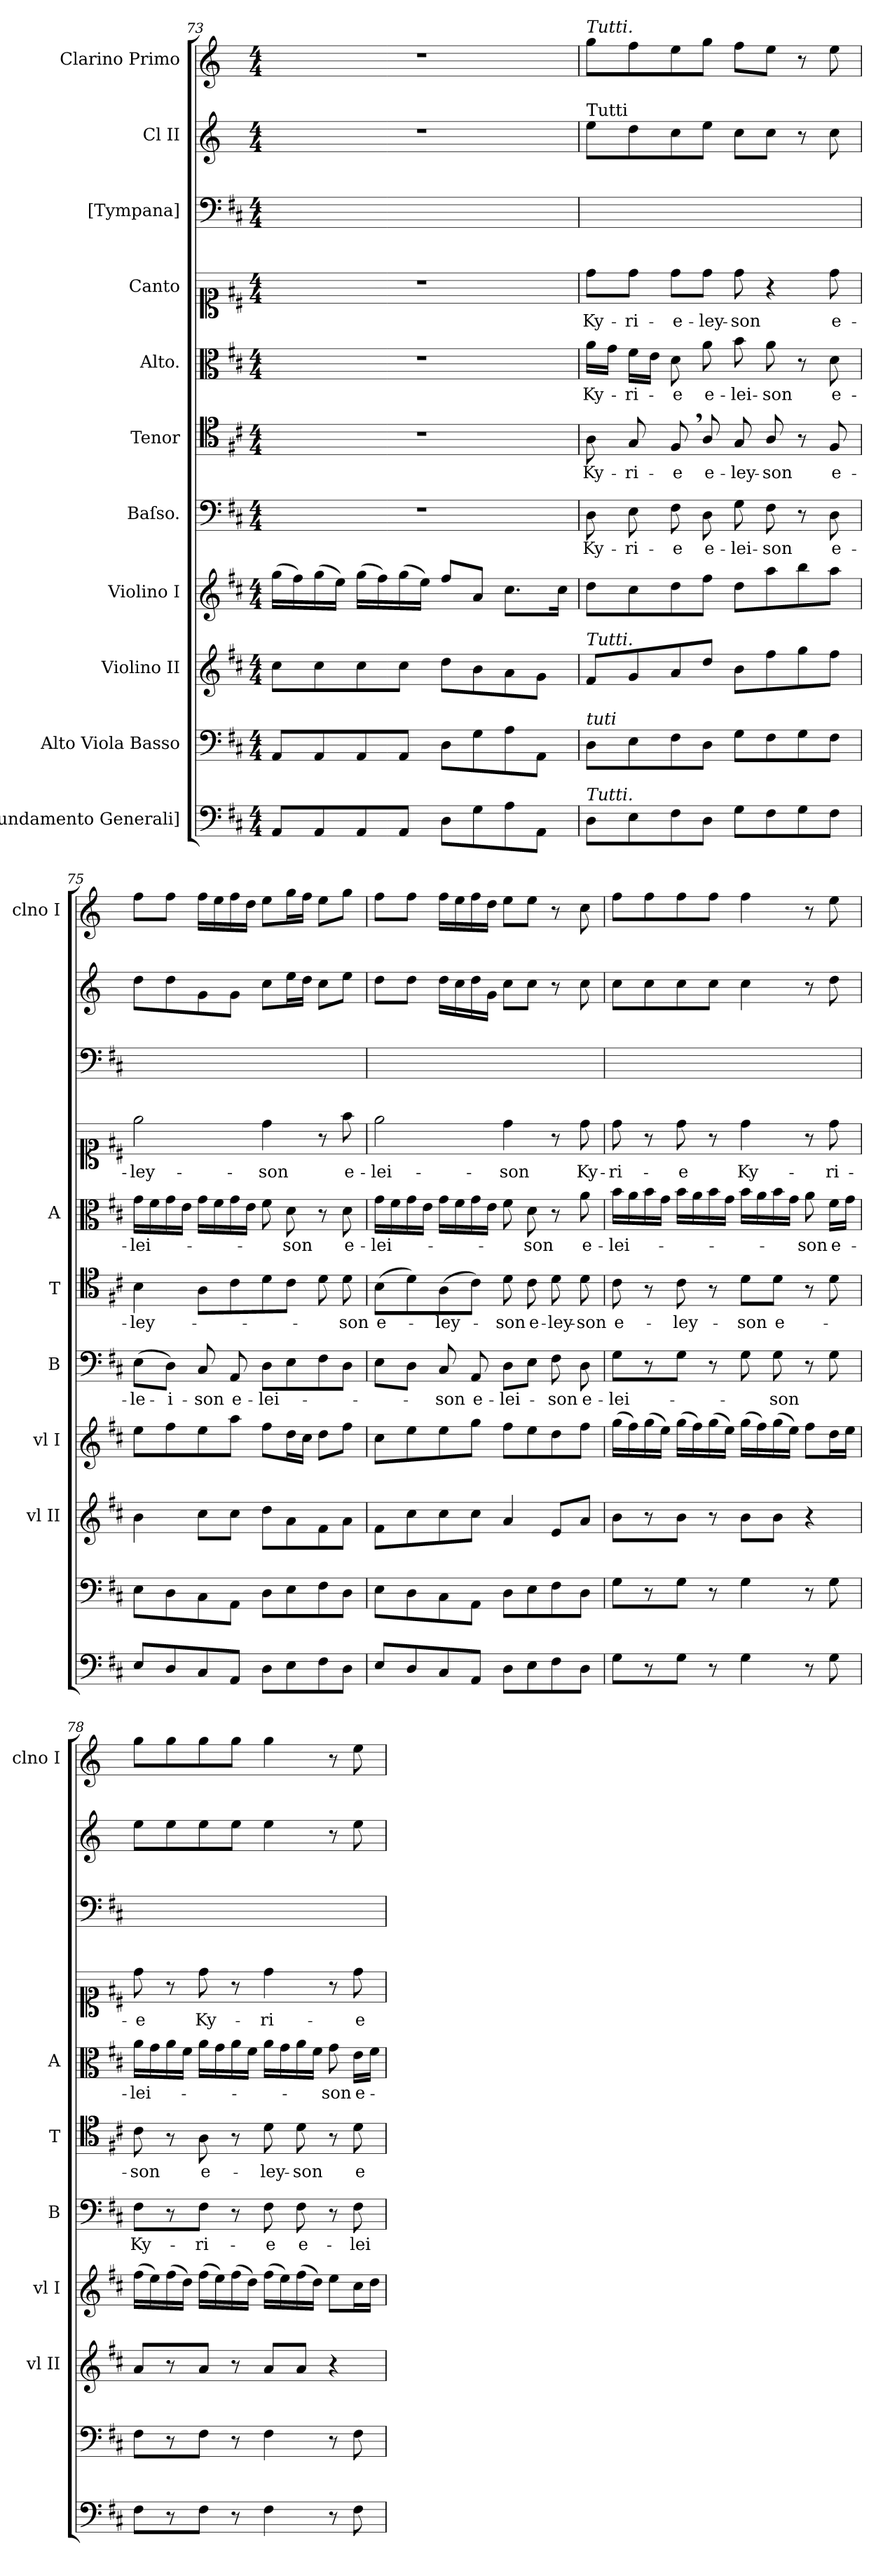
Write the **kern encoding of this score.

**kern	**kern	**kern	**kern	**kern	**text	**kern	**text	**kern	**text	**kern	**text	**kern	**kern	**kern
*part11	*part10	*part9	*part8	*part7	*part7	*part6	*part6	*part5	*part5	*part4	*part4	*part3	*part2	*part1
*staff11	*staff10	*staff9	*staff8	*staff7	*staff7	*staff6	*staff6	*staff5	*staff5	*staff4	*staff4	*staff3	*staff2	*staff1
*I"[Fundamento Generali]	*I"Alto Viola Basso	*I"Violino II	*I"Violino I	*I"Baſso.	*	*I"Tenor	*	*I"Alto.	*	*I"Canto	*	*I"[Tympana]	*I"Cl II	*I"Clarino Primo
*	*	*I'vl II	*I'vl I	*I'B	*	*I'T	*	*I'A	*	*	*	*	*	*I'clno I
*clefF4	*clefF4	*clefG2	*clefG2	*clefF4	*	*clefC4	*	*clefC3	*	*clefC1	*	*clefF4	*clefG2	*clefG2
*	*	*	*	*	*	*	*	*	*	*	*	*	*ITrd-1c-2	*ITrd-1c-2
*k[f#c#]	*k[f#c#]	*k[f#c#]	*k[f#c#]	*k[f#c#]	*	*k[f#c#]	*	*k[f#c#]	*	*k[f#c#]	*	*k[f#c#]	*k[f#c#]	*k[f#c#]
*M4/4	*M4/4	*M4/4	*M4/4	*M4/4	*	*M4/4	*	*M4/4	*	*M4/4	*	*M4/4	*M4/4	*M4/4
=73	=73	=73	=73	=73	=73	=73	=73	=73	=73	=73	=73	=73	=73	=73
8AA/L	8AA/L	8cc#\L	(16gg\LL	1r	.	1r	.	1r	.	1r	.	1ryy	1r	1r
.	.	.	16ff#\)	.	.	.	.	.	.	.	.	.	.	.
8AA/	8AA/	8cc#\	(16gg\	.	.	.	.	.	.	.	.	.	.	.
.	.	.	16ee\JJ)	.	.	.	.	.	.	.	.	.	.	.
8AA/	8AA/	8cc#\	(16gg\LL	.	.	.	.	.	.	.	.	.	.	.
.	.	.	16ff#\)	.	.	.	.	.	.	.	.	.	.	.
8AA/J	8AA/J	8cc#\J	(16gg\	.	.	.	.	.	.	.	.	.	.	.
.	.	.	16ee\JJ)	.	.	.	.	.	.	.	.	.	.	.
8D\L	8D\L	8dd\L	8ff#\L	.	.	.	.	.	.	.	.	.	.	.
8G\	8G\	8b\	8a/J	.	.	.	.	.	.	.	.	.	.	.
8A\	8A\	8a\	8.cc#\L	.	.	.	.	.	.	.	.	.	.	.
8AA/J	8AA/J	8g\J	.	.	.	.	.	.	.	.	.	.	.	.
.	.	.	16cc#\Jk	.	.	.	.	.	.	.	.	.	.	.
=74	=74	=74	=74	=74	=74	=74	=74	=74	=74	=74	=74	=74	=74	=74
!	!	!	!	!	!	!	!	!	!	!	!	!	!	!LO:TX:a:i:t=Tutti.
!	!	!	!	!	!	!	!	!	!	!	!	!	!LO:TX:a:t=Tutti	!
!	!	!LO:TX:a:i:t=Tutti.	!	!	!	!	!	!	!	!	!	!	!	!
!	!LO:TX:a:i:t=tuti	!	!	!	!	!	!	!	!	!	!	!	!	!
!LO:TX:a:i:t=Tutti.	!	!	!	!	!	!	!	!	!	!	!	!	!	!
8D\L	8D\L	8f#/L	8dd\L	8D\	Ky-	8A\	Ky-	16a\LL	Ky-	8dd\L	Ky-	1ryy	8ff#\L	8aa\L
.	.	.	.	.	.	.	.	16g\JJ	.	.	.	.	.	.
8E\	8E\	8g/	8cc#\	8E\	-ri-	8G/	-ri-	16f#\LL	-ri-	8dd\J	-ri-	.	8ee\	8gg\
.	.	.	.	.	.	.	.	16e\JJ	.	.	.	.	.	.
8F#\	8F#\	8a/	8dd\	8F#\	-e	8F#,/	-e	8d\	-e	8dd\L	-e-	.	8dd\	8ff#\
8D\J	8D\J	8dd/J	8ff#\J	8D\	e-	8A/	e-	8a\	e-	8dd\J	-ley-	.	8ff#\J	8aa\J
8G\L	8G\L	8b\L	8dd\L	8G\	-lei-	8G/	-ley-	8b\	-lei-	8dd\	-son	.	8dd\L	8gg\L
8F#\	8F#\	8ff#\	8aa\	8F#\	-son	8A/	-son	8a\	-son	4r	.	.	8dd\J	8ff#\J
8G\	8G\	8gg\	8bb\	8r	.	8r	.	8r	.	.	.	.	8r	8r
8F#\J	8F#\J	8ff#\J	8aa\J	8D\	e-	8F#/	e-	8d\	e-	8dd\	e-	.	8dd\	8ff#\
=75	=75	=75	=75	=75	=75	=75	=75	=75	=75	=75	=75	=75	=75	=75
8E/L	8E\L	4b\	8ee\L	(8E\L	-le-	4B\	-ley-	16g\LL	-lei-	2ee\	-ley-	1ryy	8ee\L	8gg\L
.	.	.	.	.	.	.	.	16f#\	.	.	.	.	.	.
8D/	8D\	.	8ff#\	8D\J)	-i-	.	.	16g\	.	.	.	.	8ee\	8gg\J
.	.	.	.	.	.	.	.	16e\JJ	.	.	.	.	.	.
8C#/	8C#\	8cc#\L	8ee\	8C#/	-son	8A\L	.	16g\LL	.	.	.	.	8a\	16gg\LL
.	.	.	.	.	.	.	.	16f#\	.	.	.	.	.	16ff#\
8AA/J	8AA\J	8cc#\J	8aa\J	8AA/	e-	8c#\	.	16g\	.	.	.	.	8a\J	16gg\
.	.	.	.	.	.	.	.	16e\JJ	.	.	.	.	.	16ee\JJ
8D\L	8D\L	8dd\L	8ff#\L	8D\L	-lei-	8d\	.	8f#\	.	4dd\	-son	.	8dd\L	8ff#\L
8E\	8E\	8a\	16dd\L	8E\	.	8c#\J	.	8d\	-son	.	.	.	16ff#\L	16aa\L
.	.	.	16cc#\JJ	.	.	.	.	.	.	.	.	.	16ee\JJ	16gg\JJ
8F#\	8F#\	8f#\	8dd\L	8F#\	.	8d\	.	8r	.	8r	.	.	8dd\L	8ff#\L
!	!	!	!	!	!	!	!	!	!	!	!LO:LY:i	!	!	!
8D\J	8D\J	8a\J	8ff#\J	8D\J	.	8d\	-son	8d\	e-	8ff#\	e-	.	8ff#\J	8aa\J
=76	=76	=76	=76	=76	=76	=76	=76	=76	=76	=76	=76	=76	=76	=76
!	!	!	!	!	!	!	!	!	!	!	!LO:LY:i	!	!	!
8E/L	8E\L	8f#\L	8cc#\L	8E\L	.	(8B\L	e-	16g\LL	-lei-	2ee\	-lei-	1ryy	8ee\L	8gg\L
.	.	.	.	.	.	.	.	16f#\	.	.	.	.	.	.
8D/	8D\	8cc#\	8ee\	8D\J	.	8d\)	.	16g\	.	.	.	.	8ee\J	8gg\J
.	.	.	.	.	.	.	.	16e\JJ	.	.	.	.	.	.
8C#/	8C#\	8cc#\	8ee\	8C#/	-son	(8A\	-ley-	16g\LL	.	.	.	.	16ee\LL	16gg\LL
.	.	.	.	.	.	.	.	16f#\	.	.	.	.	16dd\	16ff#\
8AA/J	8AA\J	8cc#\J	8gg\J	8AA/	e-	8c#\J)	.	16g\	.	.	.	.	16ee\	16gg\
.	.	.	.	.	.	.	.	16e\JJ	.	.	.	.	16a\JJ	16ee\JJ
!	!	!	!	!	!	!	!	!	!	!	!LO:LY:i	!	!	!
8D\L	8D\L	4a/	8ff#\L	8D\L	-lei-	8d\	-son	8f#\	.	4dd\	-son	.	8dd\L	8ff#\L
8E\	8E\	.	8ee\	8E\J	.	8c#\	e-	8d\	-son	.	.	.	8dd\J	8ff#\J
8F#\	8F#\	8e/L	8dd\	8F#\	-son	8d\	-ley-	8r	.	8r	.	.	8r	8r
!	!	!	!	!	!	!	!	!	!	!	!LO:LY:i	!	!	!
8D\J	8D\J	8a/J	8ff#\J	8D\	e-	8d\	-son	8a\	e-	8dd\	Ky-	.	8dd\	8dd\
=77	=77	=77	=77	=77	=77	=77	=77	=77	=77	=77	=77	=77	=77	=77
!	!	!	!	!	!	!	!	!	!	!	!LO:LY:i	!	!	!
8G\L	8G\L	8b\L	(16gg\LL	8G\L	-lei-	8c#\	e-	16b\LL	-lei-	8dd\	-ri-	1ryy	8dd\L	8gg\L
.	.	.	16ff#\)	.	.	.	.	16a\	.	.	.	.	.	.
8r	8r	8r	(16gg\	8r	.	8r	.	16b\	.	8r	.	.	8dd\	8gg\
.	.	.	16ee\JJ)	.	.	.	.	16g\JJ	.	.	.	.	.	.
!	!	!	!	!	!	!	!	!	!	!	!LO:LY:i	!	!	!
8G\J	8G\J	8b\J	(16gg\LL	8G\J	.	8c#\	-ley-	16b\LL	.	8dd\	-e	.	8dd\	8gg\
.	.	.	16ff#\)	.	.	.	.	16a\	.	.	.	.	.	.
8r	8r	8r	(16gg\	8r	.	8r	.	16b\	.	8r	.	.	8dd\J	8gg\J
.	.	.	16ee\JJ)	.	.	.	.	16g\JJ	.	.	.	.	.	.
!	!	!	!	!	!	!	!	!	!	!	!LO:LY:i	!	!	!
4G\	4G\	8b\L	(16gg\LL	8G\	.	8d\L	-son	16b\LL	.	4dd\	Ky-	.	4dd\	4gg\
.	.	.	16ff#\)	.	.	.	.	16a\	.	.	.	.	.	.
.	.	8b\J	(16gg\	8G\	-son	8d\J	e-	16b\	.	.	.	.	.	.
.	.	.	16ee\JJ)	.	.	.	.	16g\JJ	.	.	.	.	.	.
8r	8r	4r	8ff#\L	8r	.	8r	.	8a\	-son	8r	.	.	8r	8r
!	!	!	!	!	!	!	!	!	!	!	!LO:LY:i	!	!	!
8G\	8G\	.	16dd\L	8G\	.	8d\	.	16f#\LL	e-	8dd\	-ri-	.	8ee\	8ff#\
.	.	.	16ee\JJ	.	.	.	.	16g\JJ	.	.	.	.	.	.
=78	=78	=78	=78	=78	=78	=78	=78	=78	=78	=78	=78	=78	=78	=78
!	!	!	!	!	!LO:LY:i	!	!	!	!	!	!LO:LY:i	!	!	!
8F#\L	8F#\L	8a/L	(16ff#\LL	8F#\L	Ky-	8c#\	-son	16a\LL	-lei-	8dd\	-e	1ryy	8ff#\L	8aa\L
.	.	.	16ee\)	.	.	.	.	16g\	.	.	.	.	.	.
8r	8r	8r	(16ff#\	8r	.	8r	.	16a\	.	8r	.	.	8ff#\	8aa\
.	.	.	16dd\JJ)	.	.	.	.	16f#\JJ	.	.	.	.	.	.
!	!	!	!	!	!LO:LY:i	!	!	!	!	!	!LO:LY:i	!	!	!
8F#\J	8F#\J	8a/J	(16ff#\LL	8F#\J	-ri-	8A\	e-	16a\LL	.	8dd\	Ky-	.	8ff#\	8aa\
.	.	.	16ee\)	.	.	.	.	16g\	.	.	.	.	.	.
8r	8r	8r	(16ff#\	8r	.	8r	.	16a\	.	8r	.	.	8ff#\J	8aa\J
.	.	.	16dd\JJ)	.	.	.	.	16f#\JJ	.	.	.	.	.	.
!	!	!	!	!	!LO:LY:i	!	!	!	!	!	!LO:LY:i	!	!	!
4F#\	4F#\	8a/L	(16ff#\LL	8F#\	-e	8d\	-ley-	16a\LL	.	4dd\	-ri-	.	4ff#\	4aa\
.	.	.	16ee\)	.	.	.	.	16g\	.	.	.	.	.	.
!	!	!	!	!	!LO:LY:i	!	!	!	!	!	!	!	!	!
.	.	8a/J	(16ff#\	8F#\	e-	8d\	-son	16a\	.	.	.	.	.	.
.	.	.	16dd\JJ)	.	.	.	.	16f#\JJ	.	.	.	.	.	.
8r	8r	4r	8ee\L	8r	.	8r	.	8g\	-son	8r	.	.	8r	8r
!	!	!	!	!	!LO:LY:i	!	!	!	!	!	!LO:LY:i	!	!	!
8F#\	8F#\	.	16cc#\L	8F#\	-lei-	8d\	e-	16e\LL	e-	8dd\	-e	.	8ff#\	8ff#\
.	.	.	16dd\JJ	.	.	.	.	16f#\JJ	.	.	.	.	.	.
=	=	=	=	=	=	=	=	=	=	=	=	=	=	=
*-	*-	*-	*-	*-	*-	*-	*-	*-	*-	*-	*-	*-	*-	*-
